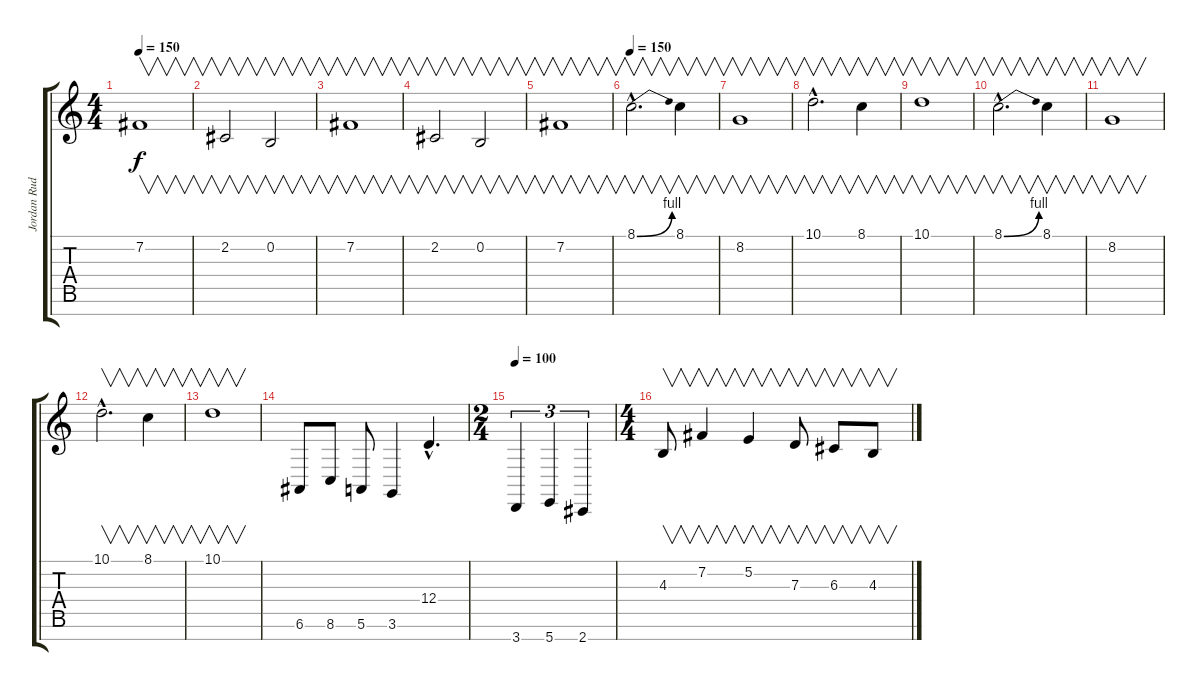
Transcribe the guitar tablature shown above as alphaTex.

\track ("Jordan Rudess" "Jordan Rud") {instrument stringensemble1}
\staff {score tabs}
\tuning (E4 B3 G3 D3 A2 E2 B1) {hide}
\ts (4 4)
\tempo 150
\clef g2
\ks c
7.2.1{v dy f} |
2.2.2{v} 0.2.2{v} |
7.2.1{v} |
2.2.2{v} 0.2.2{v} |
7.2.1{v} |
\tempo 150
8.1{be (bend 0 0 60 4) hac}.2{v d} 8.1.4{v} |
8.2.1{v} |
10.1{hac}.2{v d} 8.1.4{v} |
10.1.1{v} |
8.1{be (bend 0 0 60 4) hac}.2{v d} 8.1.4{v} |
8.2.1{v} |
10.1{hac}.2{v d} 8.1.4{v} |
10.1.1{v} |
6.6.8 8.6.8 5.6.8 3.6.4 12.4{hac}.4{d} |
\ts (2 4)
\tempo 100
3.7.4{tu (3 2)} 5.7.4{tu (3 2)} 2.7.4{tu (3 2)} |
\ts (4 4)
4.3.8{v instrument electricpiano2} 7.2.4{v} 5.2.4{v} 7.3.8{v} 6.3.8{v} 4.3.8{v}
